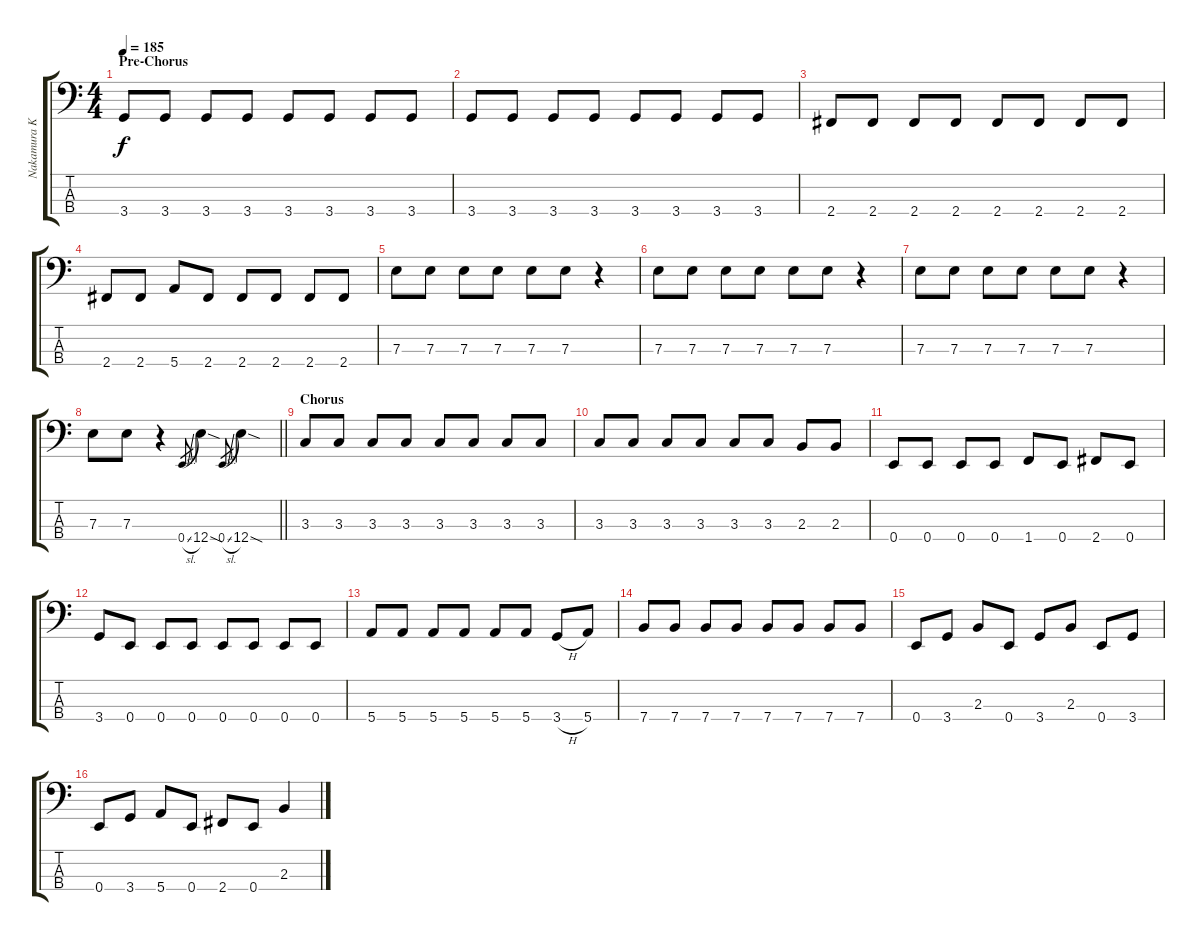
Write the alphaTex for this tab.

\track ("Nakamura Kazuhiko" "Nakamura K") {instrument electricbasspick}
\staff {score tabs}
\tuning (G2 D2 A1 E1) {hide}
\ts (4 4)
\section ("" "Pre-Chorus")
\tempo 185
\clef f4
\ks c
3.4.8{dy f instrument electricbassfinger} 3.4.8 3.4.8 3.4.8 3.4.8 3.4.8 3.4.8 3.4.8 |
3.4.8 3.4.8 3.4.8 3.4.8 3.4.8 3.4.8 3.4.8 3.4.8 |
2.4.8 2.4.8 2.4.8 2.4.8 2.4.8 2.4.8 2.4.8 2.4.8 |
2.4.8 2.4.8 5.4.8 2.4.8 2.4.8 2.4.8 2.4.8 2.4.8 |
7.3.8 7.3.8 7.3.8 7.3.8 7.3.8 7.3.8 r.4 |
7.3.8 7.3.8 7.3.8 7.3.8 7.3.8 7.3.8 r.4 |
7.3.8 7.3.8 7.3.8 7.3.8 7.3.8 7.3.8 r.4 |
\barLineRight lightlight
7.3.8 7.3.8 r.4 0.4{sl}.8{gr} 12.4{sod}.4 0.4{sl}.8{gr} 12.4{sod}.4 |
\section ("" "Chorus")
3.3.8 3.3.8 3.3.8 3.3.8 3.3.8 3.3.8 3.3.8 3.3.8 |
3.3.8 3.3.8 3.3.8 3.3.8 3.3.8 3.3.8 2.3.8 2.3.8 |
0.4.8 0.4.8 0.4.8 0.4.8 1.4.8 0.4.8 2.4.8 0.4.8 |
3.4.8 0.4.8 0.4.8 0.4.8 0.4.8 0.4.8 0.4.8 0.4.8 |
5.4.8 5.4.8 5.4.8 5.4.8 5.4.8 5.4.8 3.4{h}.8 5.4.8 |
7.4.8 7.4.8 7.4.8 7.4.8 7.4.8 7.4.8 7.4.8 7.4.8 |
0.4.8 3.4.8 2.3.8 0.4.8 3.4.8 2.3.8 0.4.8 3.4.8 |
0.4.8 3.4.8 5.4.8 0.4.8 2.4.8 0.4.8 2.3.4
